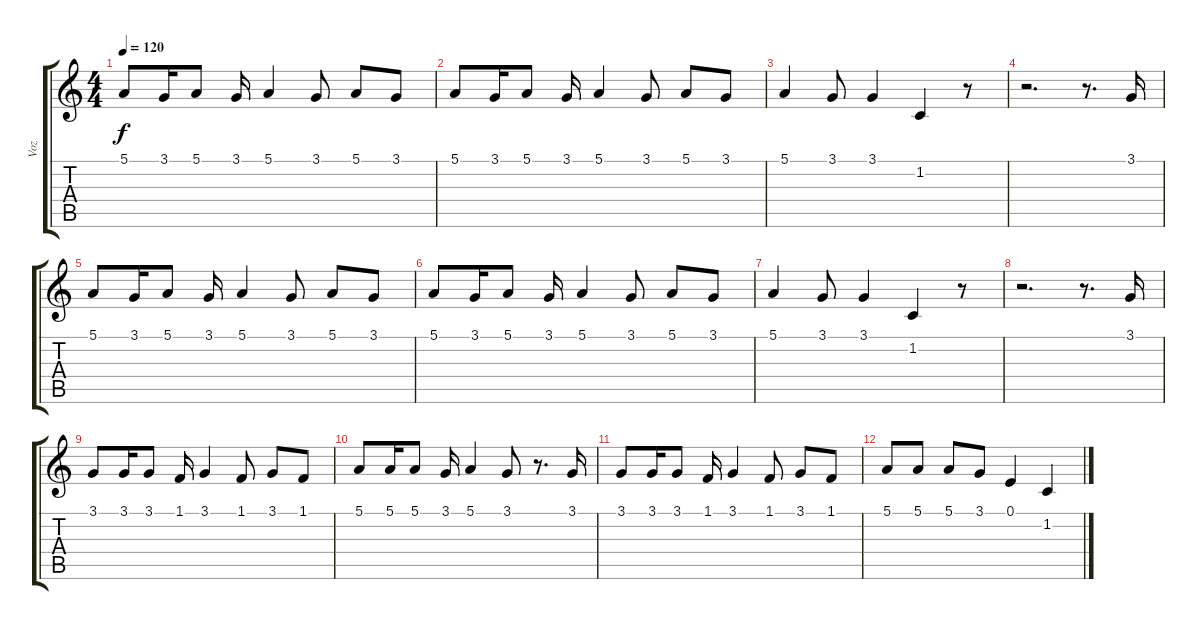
\track ("Voz" "Voz") {instrument violin}
\staff {score tabs}
\tuning (E4 B3 G3 D3 A2 E2) {hide}
\ts (4 4)
\tempo 120
\clef g2
\ks c
5.1.8{dy f} 3.1.16 5.1.8 3.1.16 5.1.4 3.1.8 5.1.8 3.1.8 |
5.1.8 3.1.16 5.1.8 3.1.16 5.1.4 3.1.8 5.1.8 3.1.8 |
5.1.4 3.1.8 3.1.4 1.2.4 r.8 |
r.2{d} r.8{d} 3.1.16 |
5.1.8 3.1.16 5.1.8 3.1.16 5.1.4 3.1.8 5.1.8 3.1.8 |
5.1.8 3.1.16 5.1.8 3.1.16 5.1.4 3.1.8 5.1.8 3.1.8 |
5.1.4 3.1.8 3.1.4 1.2.4 r.8 |
r.2{d} r.8{d} 3.1.16 |
3.1.8 3.1.16 3.1.8 1.1.16 3.1.4 1.1.8 3.1.8 1.1.8 |
5.1.8 5.1.16 5.1.8 3.1.16 5.1.4 3.1.8 r.8{d} 3.1.16 |
3.1.8 3.1.16 3.1.8 1.1.16 3.1.4 1.1.8 3.1.8 1.1.8 |
5.1.8 5.1.8 5.1.8 3.1.8 0.1.4 1.2.4
